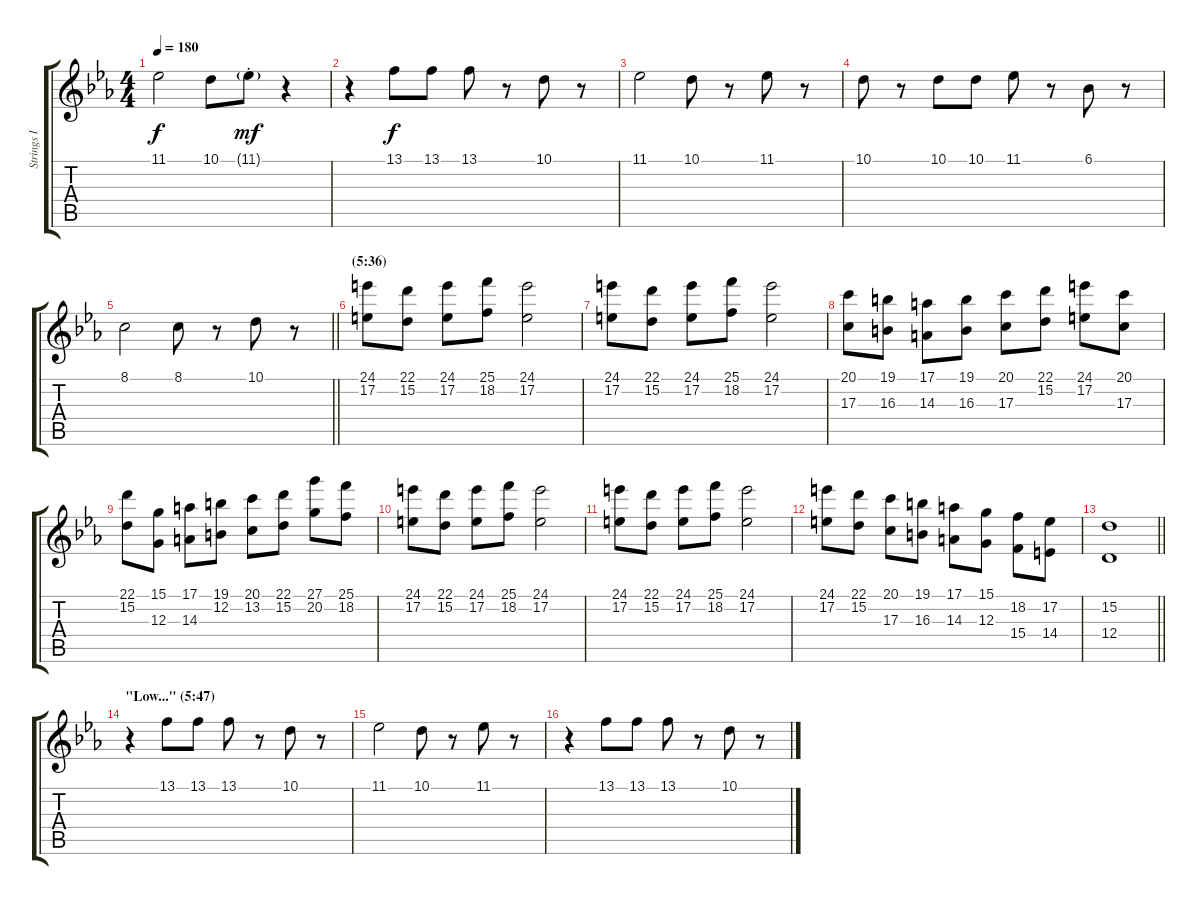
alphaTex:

\track ("Strings I" "Strings I") {instrument stringensemble1}
\staff {score tabs}
\tuning (E4 B3 G3 D3 A2 E2) {hide}
\ts (4 4)
\tempo 180
\clef g2
\ks eb
11.1.2{dy f} 10.1.8 11.1{g st}.8{dy mf} r.4 |
r.4 13.1.8{dy f} 13.1.8 13.1.8 r.8 10.1.8 r.8 |
11.1.2 10.1.8 r.8 11.1.8 r.8 |
10.1.8 r.8 10.1.8 10.1.8 11.1.8 r.8 6.1.8 r.8 |
\barLineRight lightlight
8.1.2 8.1.8 r.8 10.1.8 r.8 |
\section ("" "(5:36)")
(24.1 17.2).8 (22.1 15.2).8 (24.1 17.2).8 (25.1 18.2).8 (24.1 17.2).2 |
(24.1 17.2).8 (22.1 15.2).8 (24.1 17.2).8 (25.1 18.2).8 (24.1 17.2).2 |
(20.1 17.3).8 (19.1 16.3).8 (17.1 14.3).8 (19.1 16.3).8 (20.1 17.3).8 (22.1 15.2).8 (24.1 17.2).8 (20.1 17.3).8 |
(22.1 15.2).8 (15.1 12.3).8 (17.1 14.3).8 (19.1 12.2).8 (20.1 13.2).8 (22.1 15.2).8 (27.1 20.2).8 (25.1 18.2).8 |
(24.1 17.2).8 (22.1 15.2).8 (24.1 17.2).8 (25.1 18.2).8 (24.1 17.2).2 |
(24.1 17.2).8 (22.1 15.2).8 (24.1 17.2).8 (25.1 18.2).8 (24.1 17.2).2 |
(24.1 17.2).8 (22.1 15.2).8 (20.1 17.3).8 (19.1 16.3).8 (17.1 14.3).8 (15.1 12.3).8 (18.2 15.4).8 (17.2 14.4).8 |
\barLineRight lightlight
(15.2 12.4).1 |
\section ("" "\"Low...\" (5:47)")
r.4 13.1.8 13.1.8 13.1.8 r.8 10.1.8 r.8 |
11.1.2 10.1.8 r.8 11.1.8 r.8 |
r.4 13.1.8 13.1.8 13.1.8 r.8 10.1.8 r.8
